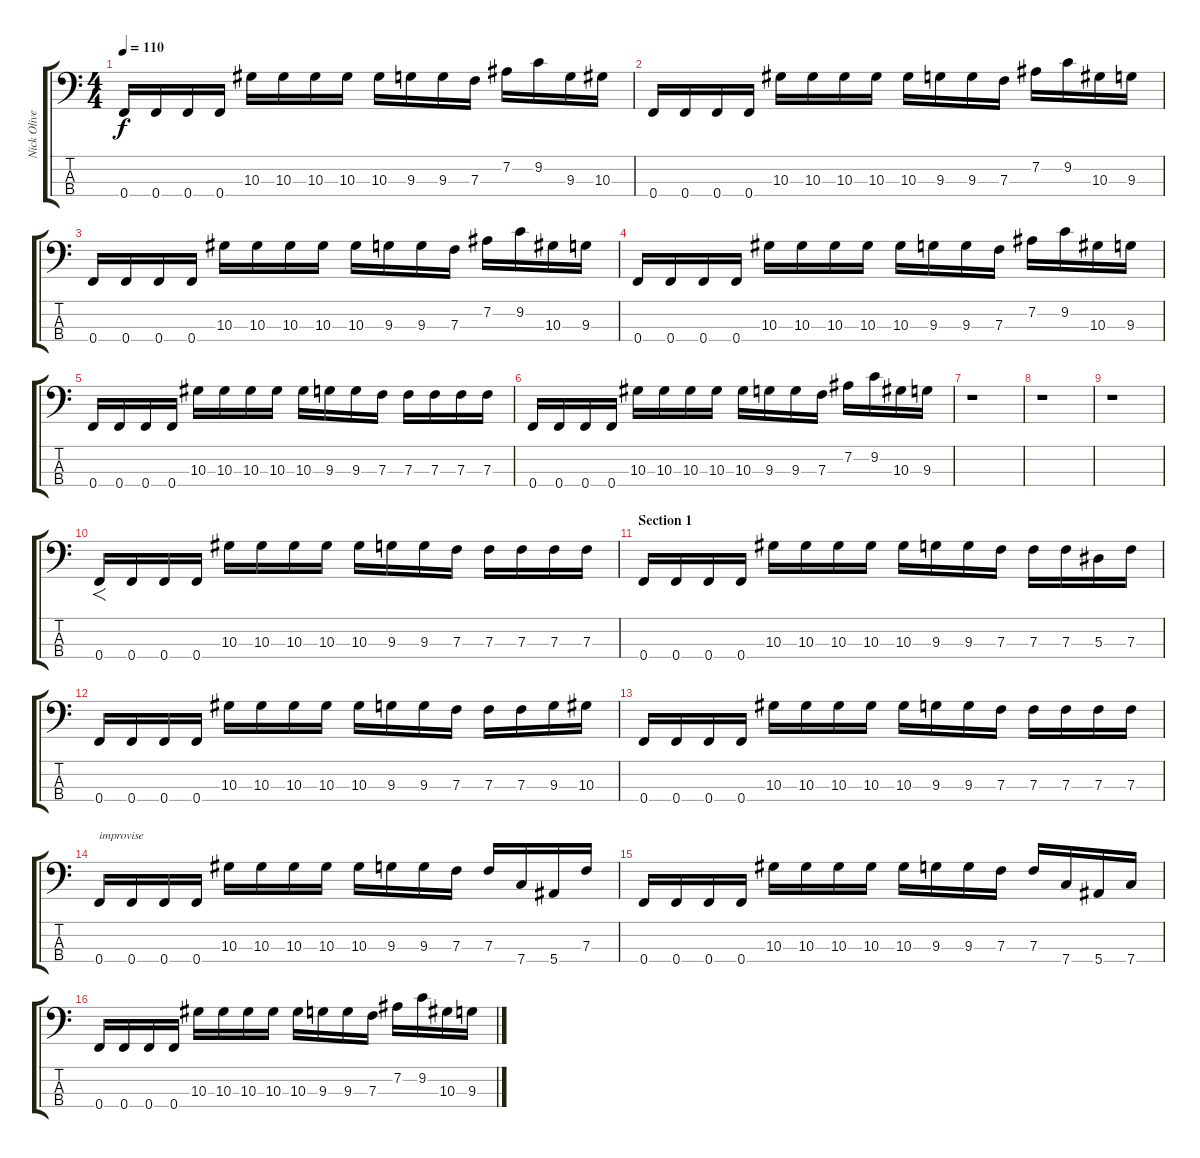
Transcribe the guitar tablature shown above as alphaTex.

\track ("Nick Oliveri (Bass)" "Nick Olive") {instrument electricbasspick}
\staff {score tabs}
\tuning (Ab2 Eb2 Bb1 F1) {hide}
\ts (4 4)
\tempo 110
\clef f4
\ks c
0.4.16{dy f} 0.4.16 0.4.16 0.4.16 10.3.16 10.3.16 10.3.16 10.3.16 10.3.16 9.3.16 9.3.16 7.3.16 7.2.16 9.2.16 9.3.16 10.3.16 |
0.4.16 0.4.16 0.4.16 0.4.16 10.3.16 10.3.16 10.3.16 10.3.16 10.3.16 9.3.16 9.3.16 7.3.16 7.2.16 9.2.16 10.3.16 9.3.16 |
0.4.16 0.4.16 0.4.16 0.4.16 10.3.16 10.3.16 10.3.16 10.3.16 10.3.16 9.3.16 9.3.16 7.3.16 7.2.16 9.2.16 10.3.16 9.3.16 |
0.4.16 0.4.16 0.4.16 0.4.16 10.3.16 10.3.16 10.3.16 10.3.16 10.3.16 9.3.16 9.3.16 7.3.16 7.2.16 9.2.16 10.3.16 9.3.16 |
0.4.16 0.4.16 0.4.16 0.4.16 10.3.16 10.3.16 10.3.16 10.3.16 10.3.16 9.3.16 9.3.16 7.3.16 7.3.16 7.3.16 7.3.16 7.3.16 |
0.4.16 0.4.16 0.4.16 0.4.16 10.3.16 10.3.16 10.3.16 10.3.16 10.3.16 9.3.16 9.3.16 7.3.16 7.2.16 9.2.16 10.3.16 9.3.16 |
r.1 |
r.1 |
r.1 |
0.4.16{f} 0.4.16 0.4.16 0.4.16 10.3.16 10.3.16 10.3.16 10.3.16 10.3.16 9.3.16 9.3.16 7.3.16 7.3.16 7.3.16 7.3.16 7.3.16 |
\section ("" "Section 1")
0.4.16 0.4.16 0.4.16 0.4.16 10.3.16 10.3.16 10.3.16 10.3.16 10.3.16 9.3.16 9.3.16 7.3.16 7.3.16 7.3.16 5.3.16 7.3.16 |
0.4.16 0.4.16 0.4.16 0.4.16 10.3.16 10.3.16 10.3.16 10.3.16 10.3.16 9.3.16 9.3.16 7.3.16 7.3.16 7.3.16 9.3.16 10.3.16 |
0.4.16 0.4.16 0.4.16 0.4.16 10.3.16 10.3.16 10.3.16 10.3.16 10.3.16 9.3.16 9.3.16 7.3.16 7.3.16 7.3.16 7.3.16 7.3.16 |
0.4.16{txt "improvise"} 0.4.16 0.4.16 0.4.16 10.3.16 10.3.16 10.3.16 10.3.16 10.3.16 9.3.16 9.3.16 7.3.16 7.3.16 7.4.16 5.4.16 7.3.16 |
0.4.16 0.4.16 0.4.16 0.4.16 10.3.16 10.3.16 10.3.16 10.3.16 10.3.16 9.3.16 9.3.16 7.3.16 7.3.16 7.4.16 5.4.16 7.4.16 |
0.4.16 0.4.16 0.4.16 0.4.16 10.3.16 10.3.16 10.3.16 10.3.16 10.3.16 9.3.16 9.3.16 7.3.16 7.2.16 9.2.16 10.3.16 9.3.16
